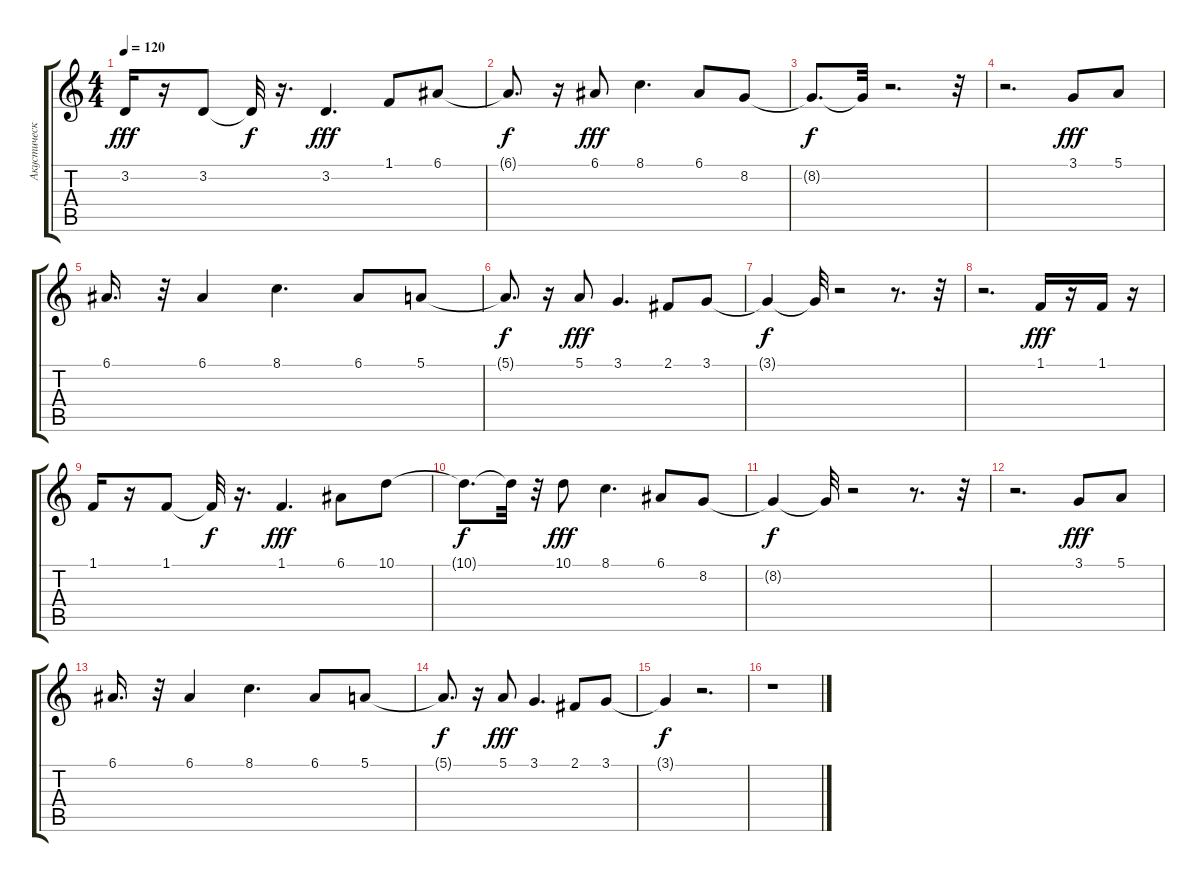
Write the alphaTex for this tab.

\track ("Акустический Гранд Роял" "Акустическ") {instrument acousticgrandpiano}
\staff {score tabs}
\tuning (E4 B3 G3 D3 A2 E2) {hide}
\ts (4 4)
\tempo 120
\clef g2
\ks c
3.2.16{dy fff} r.16 3.2.8 3.2{t}.32{dy f} r.16{d} 3.2.4{d dy fff} 1.1.8 6.1.8 |
6.1{t}.8{d dy f} r.16 6.1.8{dy fff} 8.1.4{d} 6.1.8 8.2.8 |
8.2{t}.8{d dy f} 8.2{t}.32 r.2{d} r.32 |
r.2{d} 3.1.8{dy fff} 5.1.8 |
6.1.16{d} r.32 6.1.4 8.1.4{d} 6.1.8 5.1.8 |
5.1{t}.8{d dy f} r.16 5.1.8{dy fff} 3.1.4{d} 2.1.8 3.1.8 |
3.1{t}.4{dy f} 3.1{t}.32 r.2 r.8{d} r.32 |
r.2{d} 1.1.16{dy fff} r.16 1.1.16 r.16 |
1.1.16 r.16 1.1.8 1.1{t}.32{dy f} r.16{d} 1.1.4{d dy fff} 6.1.8 10.1.8 |
10.1{t}.8{d dy f} 10.1{t}.32 r.32 10.1.8{dy fff} 8.1.4{d} 6.1.8 8.2.8 |
8.2{t}.4{dy f} 8.2{t}.32 r.2 r.8{d} r.32 |
r.2{d} 3.1.8{dy fff} 5.1.8 |
6.1.16{d} r.32 6.1.4 8.1.4{d} 6.1.8 5.1.8 |
5.1{t}.8{d dy f} r.16 5.1.8{dy fff} 3.1.4{d} 2.1.8 3.1.8 |
3.1{t}.4{dy f} r.2{d} |
r.1
